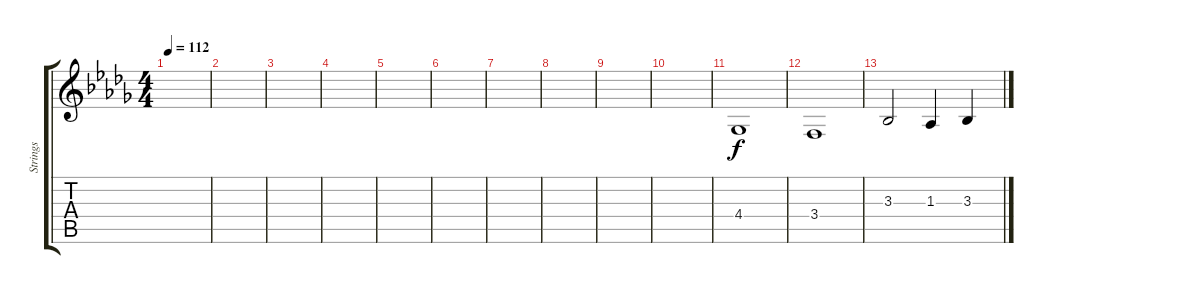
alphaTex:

\track ("Strings" "Strings") {instrument synthstrings2}
\staff {score tabs}
\tuning (E4 B3 G3 D3 A2 E2) {hide}
\ts (4 4)
\tempo 112
\clef g2
\ks bbminor
|
|
|
|
|
|
|
|
|
|
4.4.1 |
3.4.1 |
3.3.2 1.3.4 3.3.4
